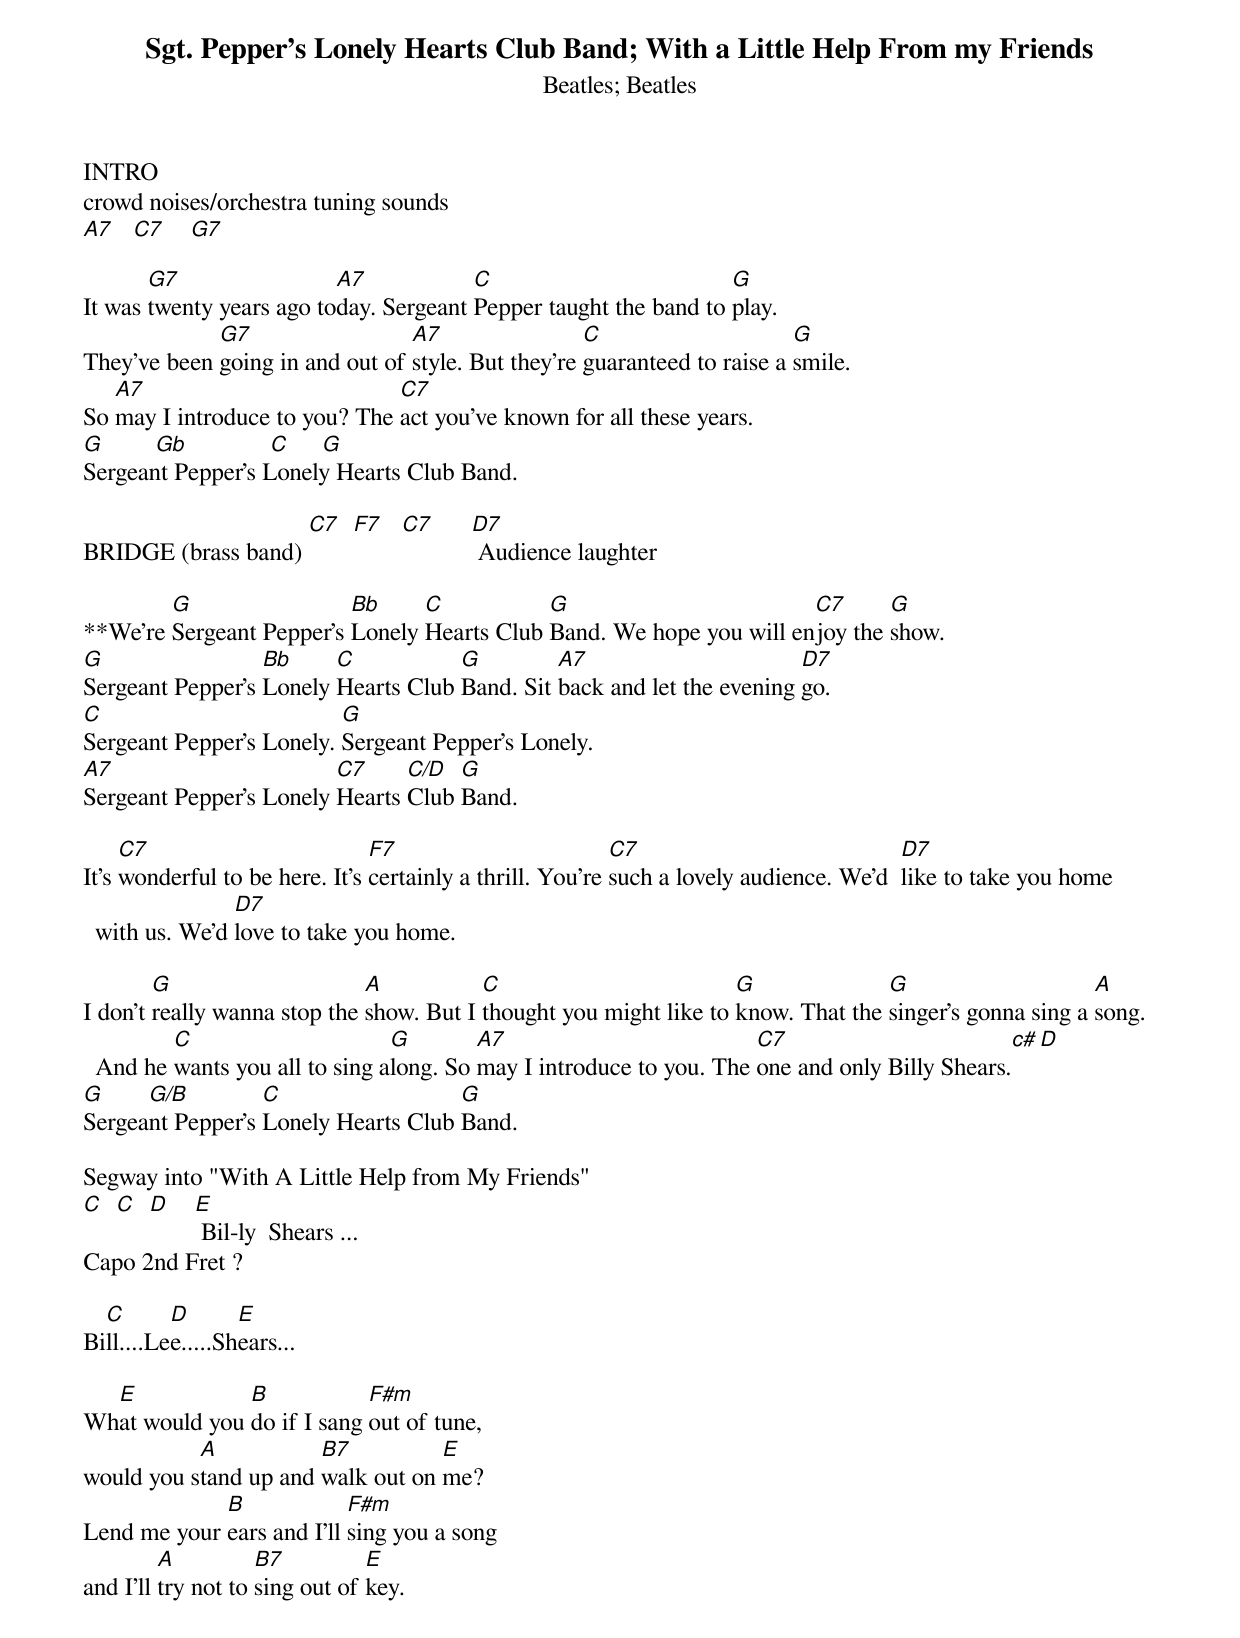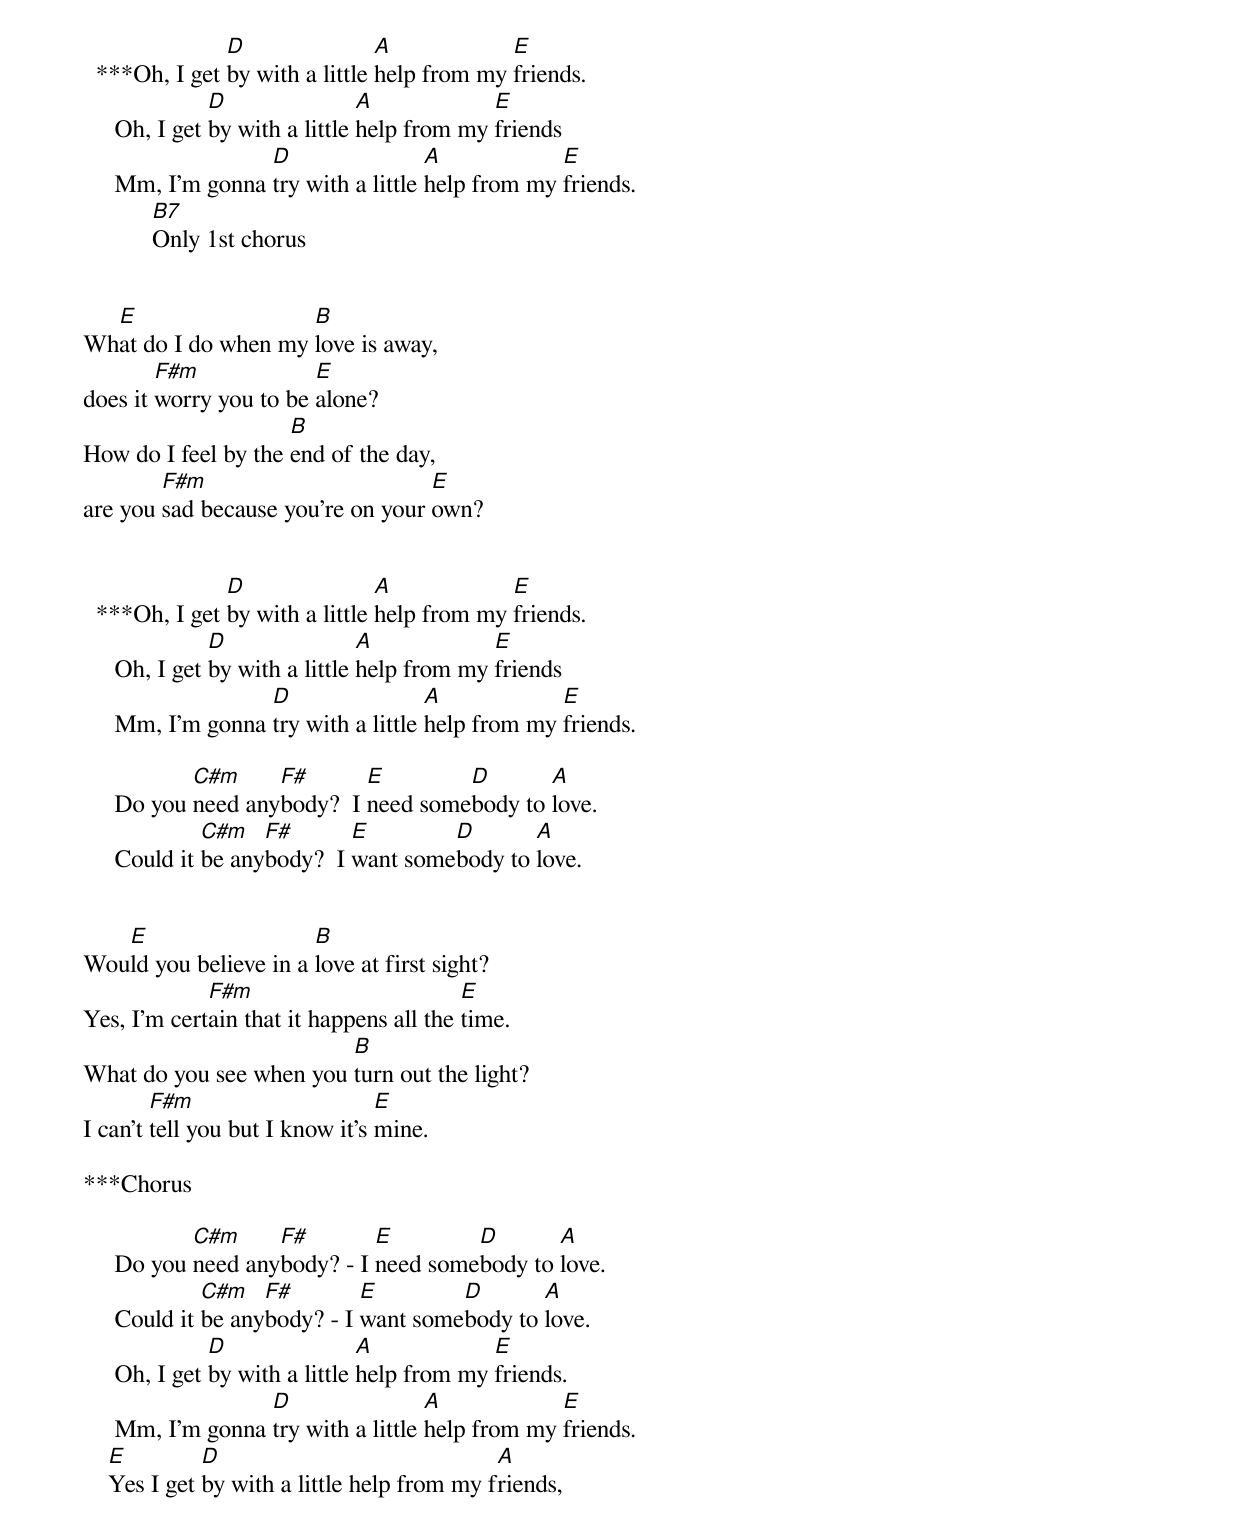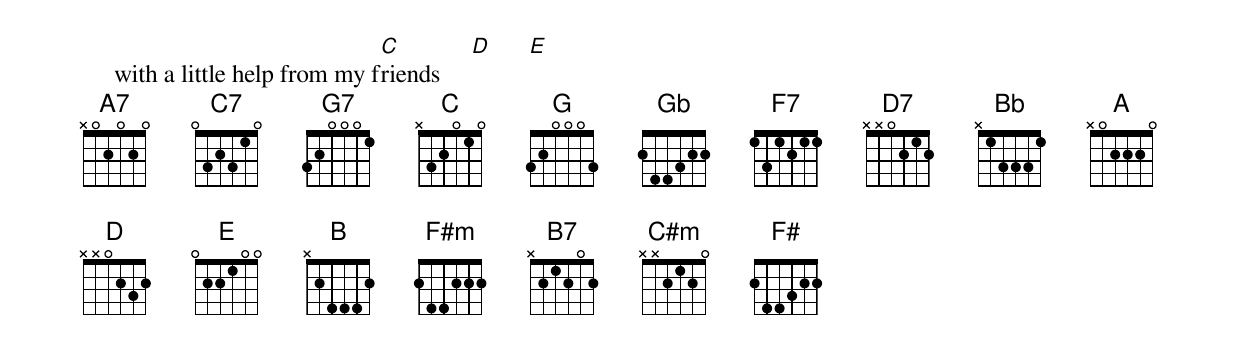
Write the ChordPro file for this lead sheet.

{title:Sgt. Pepper's Lonely Hearts Club Band}
{Subtitle:Beatles}
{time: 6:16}

INTRO
crowd noises/orchestra tuning sounds
[A7]   [C7]    [G7]

It was [G7]twenty years ago to[A7]day. Sergeant [C]Pepper taught the band to [G]play.
They've been [G7]going in and out of [A7]style. But they're [C]guaranteed to raise a [G]smile.
So [A7]may I introduce to you? The [C7]act you've known for all these years.
[G]        [Gb]             [C]     [G]
Sergeant Pepper's Lonely Hearts Club Band.

BRIDGE (brass band) [C7]  [F7]   [C7]      [D7] Audience laughter

**We're [G]Sergeant Pepper's [Bb]Lonely [C]Hearts Club [G]Band. We hope you will en[C7]joy the [G]show.
[G]Sergeant Pepper's [Bb]Lonely [C]Hearts Club [G]Band. Sit [A7]back and let the evening [D7]go.
[C]Sergeant Pepper's Lonely. [G]Sergeant Pepper's Lonely.
[A7]Sergeant Pepper's Lonely [C7]Hearts [C/D]Club [G]Band.

It's [C7]wonderful to be here. It's [F7]certainly a thrill. You're [C7]such a lovely audience. We'd  [D7]like to take you home with us. We'd [D7]love to take you home.

I don't [G]really wanna stop the [A]show. But I [C]thought you might like to [G]know. That the [G]singer's gonna sing a [A]song. And he [C]wants you all to sing a[G]long. So [A7]may I introduce to you. The [C7]one and only Billy Shears.[c#][D]
[G]Sergea[G/B]nt Pepper's [C]Lonely Hearts Club [G]Band.

Segway into "With A Little Help from My Friends"
[C]  [C]  [D]    [E] Bil-ly  Shears ...
{title: With a Little Help From my Friends}
{subtitle:Beatles}
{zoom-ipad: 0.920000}
Capo 2nd Fret ?

Bi[C]ll....Le[D]e.....Sh[E]ears...

Wh[E]at would you [B]do if I sang [F#m]out of tune,
would you s[A]tand up and [B7]walk out on [E]me?
Lend me your [B]ears and I'll [F#m]sing you a song
and I'll [A]try not to [B7]sing out of [E]key.

  ***Oh, I get [D]by with a little [A]help from my [E]friends.
     Oh, I get [D]by with a little [A]help from my [E]friends
     Mm, I'm gonna [D]try with a little [A]help from my [E]friends.
           [B7]Only 1st chorus


Wh[E]at do I do when my [B]love is away,
does it [F#m]worry you to be [E]alone?
How do I feel by the [B]end of the day,
are you [F#m]sad because you're on your [E]own?


  ***Oh, I get [D]by with a little [A]help from my [E]friends.
     Oh, I get [D]by with a little [A]help from my [E]friends
     Mm, I'm gonna [D]try with a little [A]help from my [E]friends.

     Do you [C#m]need any[F#]body?  I [E]need some[D]body to [A]love.
     Could it [C#m]be any[F#]body?  I [E]want some[D]body to [A]love.


Wou[E]ld you believe in a [B]love at first sight?
Yes, I'm cert[F#m]ain that it happens all the [E]time.
What do you see when you [B]turn out the light?
I can't [F#m]tell you but I know it's [E]mine.

***Chorus

     Do you [C#m]need any[F#]body? - I [E]need some[D]body to [A]love.
     Could it [C#m]be any[F#]body? - I [E]want some[D]body to [A]love.
     Oh, I get [D]by with a little [A]help from my [E]friends.
     Mm, I'm gonna [D]try with a little [A]help from my [E]friends.
    [E]Yes I get [D]by with a little help from my f[A]riends,
     with a little help from my f[C]riends     [D]      [E]
